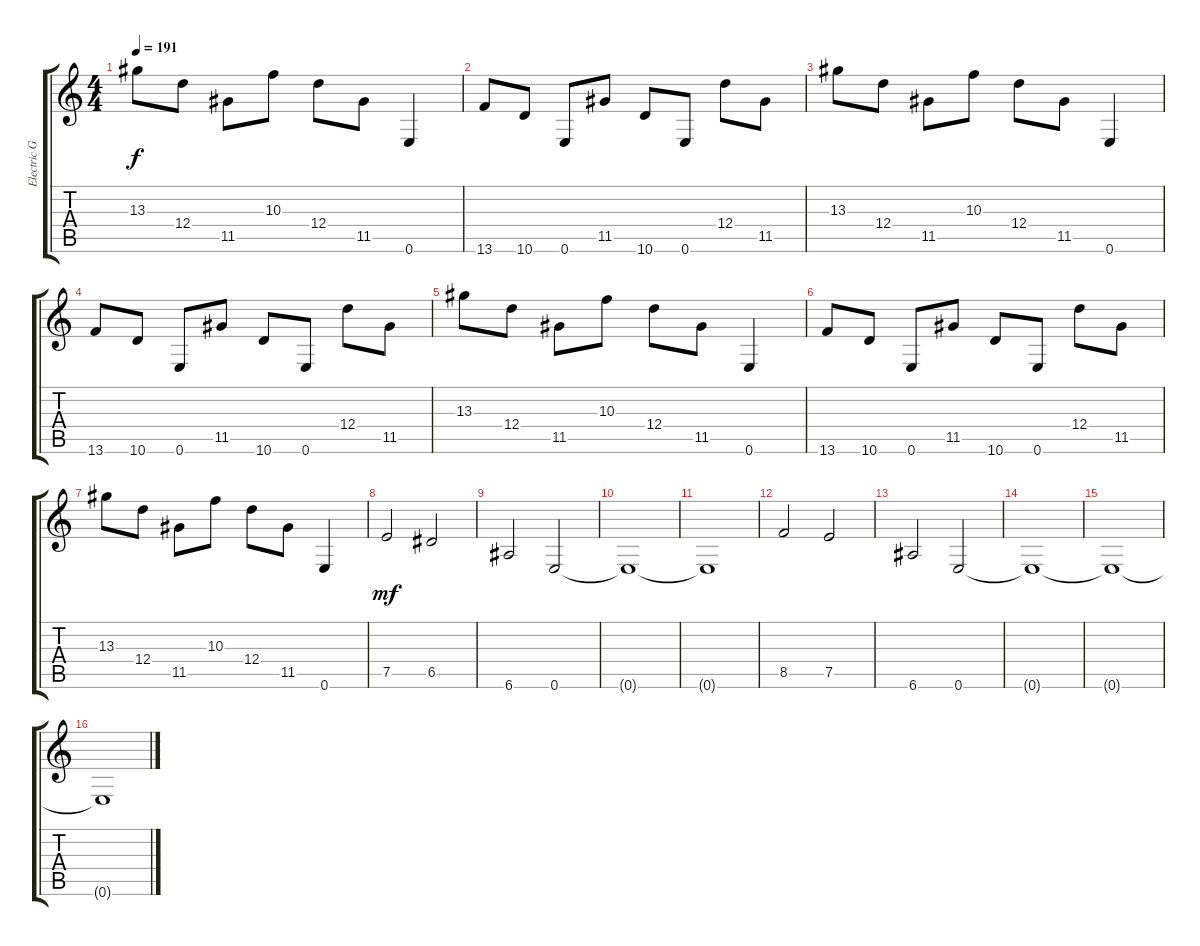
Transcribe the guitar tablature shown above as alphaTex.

\track ("Electric Guitar Right" "Electric G") {instrument distortionguitar}
\staff {score tabs}
\tuning (E4 B3 G3 D3 A2 E2) {hide}
\ts (4 4)
\tempo 191
\clef g2
\ks c
13.3.8{dy f} 12.4.8 11.5.8 10.3.8 12.4.8 11.5.8 0.6.4 |
13.6.8 10.6.8 0.6.8 11.5.8 10.6.8 0.6.8 12.4.8 11.5.8 |
13.3.8 12.4.8 11.5.8 10.3.8 12.4.8 11.5.8 0.6.4 |
13.6.8 10.6.8 0.6.8 11.5.8 10.6.8 0.6.8 12.4.8 11.5.8 |
13.3.8 12.4.8 11.5.8 10.3.8 12.4.8 11.5.8 0.6.4 |
13.6.8 10.6.8 0.6.8 11.5.8 10.6.8 0.6.8 12.4.8 11.5.8 |
13.3.8 12.4.8 11.5.8 10.3.8 12.4.8 11.5.8 0.6.4 |
7.5.2{dy mf} 6.5.2 |
6.6.2 0.6.2 |
0.6{t}.1 |
0.6{t}.1 |
8.5.2 7.5.2 |
6.6.2 0.6.2 |
0.6{t}.1 |
0.6{t}.1 |
0.6{t}.1
